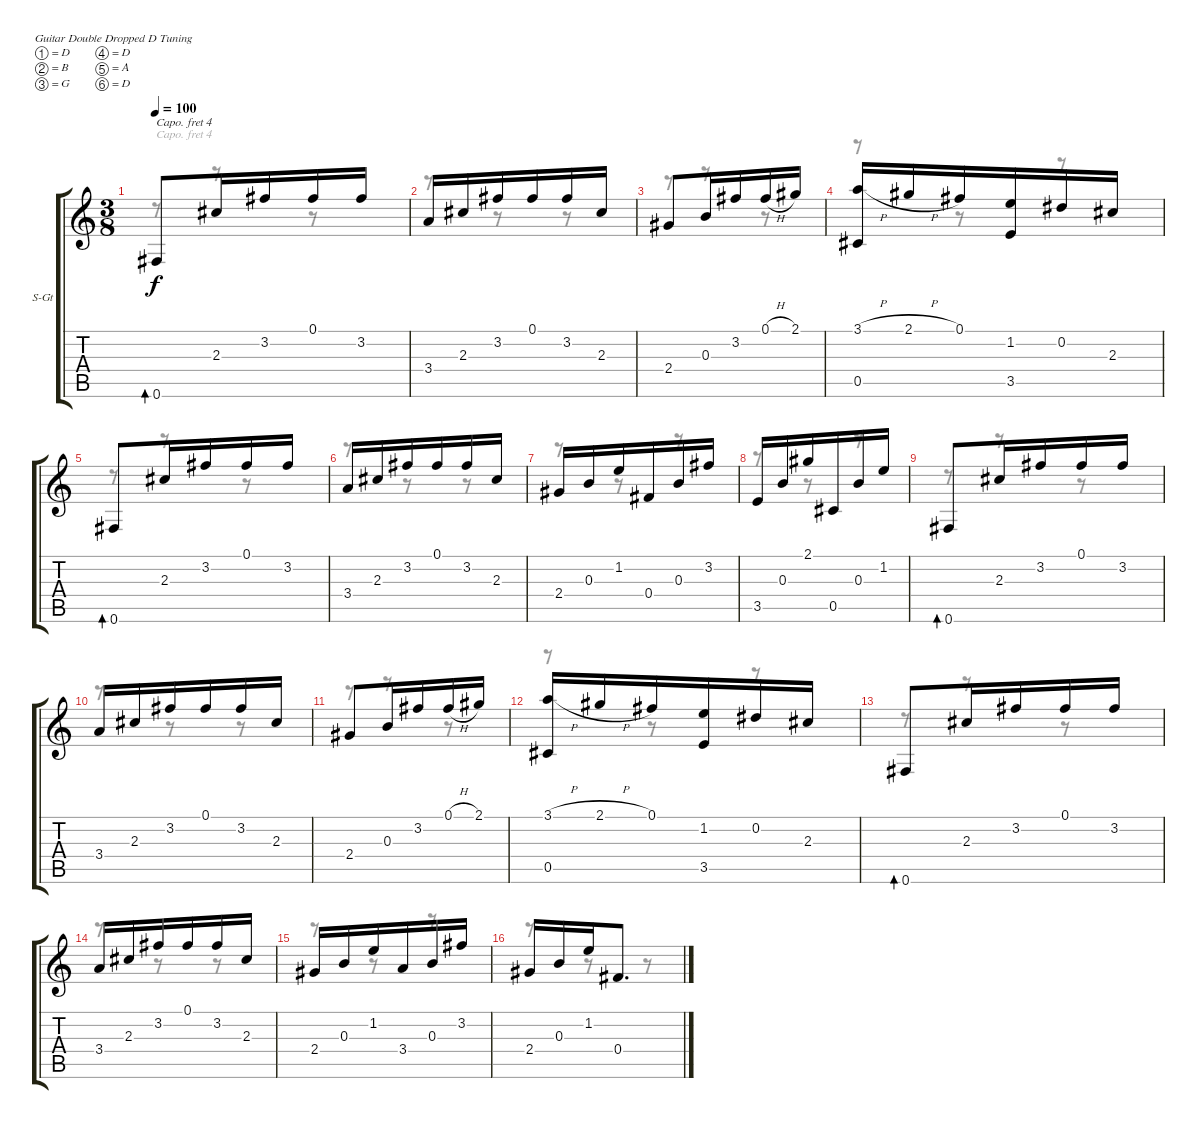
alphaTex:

\bracketExtendMode groupsimilarinstruments
\firstSystemTrackNameOrientation horizontal
\otherSystemsTrackNameOrientation horizontal
\track ("" "S-Gt") {instrument acousticguitarsteel}
\staff {score tabs}
\capo 4
\tuning (D4 B3 G3 D3 A2 D2)
\voice
\ts (3 8)
\tempo 100
\clef g2
\ks c
0.6.8{bd 60 dy f} 2.3.16 3.2.16 0.1.16 3.2.16 |
3.4.16 2.3.16 3.2.16 0.1.16 3.2.16 2.3.16 |
2.4.8 0.3.16 3.2.16 0.1{h}.16 2.1.16 |
(3.1{h} 0.5).16 2.1{h}.16 0.1.16 (1.2 3.5).16 0.2.16 2.3.16 |
0.6.8{bd 60} 2.3.16 3.2.16 0.1.16 3.2.16 |
3.4.16 2.3.16 3.2.16 0.1.16 3.2.16 2.3.16 |
2.4.16 0.3.16 1.2.16 0.4.16 0.3.16 3.2.16 |
3.5.16 0.3.16 2.1.16 0.5.16 0.3.16 1.2.16 |
0.6.8{bd 60} 2.3.16 3.2.16 0.1.16 3.2.16 |
3.4.16 2.3.16 3.2.16 0.1.16 3.2.16 2.3.16 |
2.4.8 0.3.16 3.2.16 0.1{h}.16 2.1.16 |
(3.1{h} 0.5).16 2.1{h}.16 0.1.16 (1.2 3.5).16 0.2.16 2.3.16 |
0.6.8{bd 60} 2.3.16 3.2.16 0.1.16 3.2.16 |
3.4.16 2.3.16 3.2.16 0.1.16 3.2.16 2.3.16 |
2.4.16 0.3.16 1.2.16 3.4.16 0.3.16 3.2.16 |
2.4.16 0.3.16 1.2.16 0.4.8{d}
\voice
\clef g2
\ottava regular
\simile none
\ks c
r.8{bd 0 dy mf} r.8 r.8 |
r.8 r.8 r.8 |
r.8 r.8 r.8 |
r.8 r.8 r.8 |
r.8{bd 0} r.8 r.8 |
r.8 r.8 r.8 |
r.8 r.8 r.8 |
r.8 r.8 r.8 |
r.8{bd 0} r.8 r.8 |
r.8 r.8 r.8 |
r.8 r.8 r.8 |
r.8 r.8 r.8 |
r.8{bd 0} r.8 r.8 |
r.8 r.8 r.8 |
r.8 r.8 r.8 |
r.8 r.8 r.8
